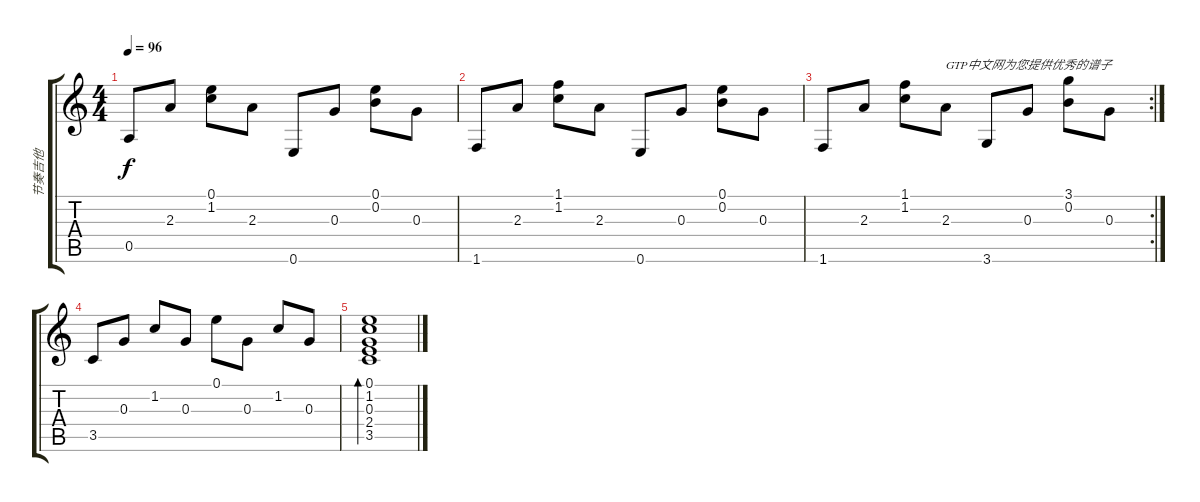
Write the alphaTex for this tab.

\track ("节奏吉他" "节奏吉他") {instrument electricguitarjazz}
\staff {score tabs}
\tuning (E4 B3 G3 D3 A2 E2) {hide}
\ts (4 4)
\tempo 96
\clef g2
\ks c
0.5.8{dy f} 2.3.8 (0.1 1.2).8 2.3.8 0.6.8 0.3.8 (0.1 0.2).8 0.3.8 |
1.6.8 2.3.8 (1.1 1.2).8 2.3.8 0.6.8 0.3.8 (0.1 0.2).8 0.3.8 |
\rc 2
1.6.8 2.3.8 (1.1 1.2).8 2.3.8{txt "GTP中文网为您提供优秀的谱子"} 3.6.8 0.3.8 (3.1 0.2).8 0.3.8 |
3.5.8 0.3.8 1.2.8 0.3.8 0.1.8 0.3.8 1.2.8 0.3.8 |
(0.1 1.2 0.3 2.4 3.5).1{bd 480}
